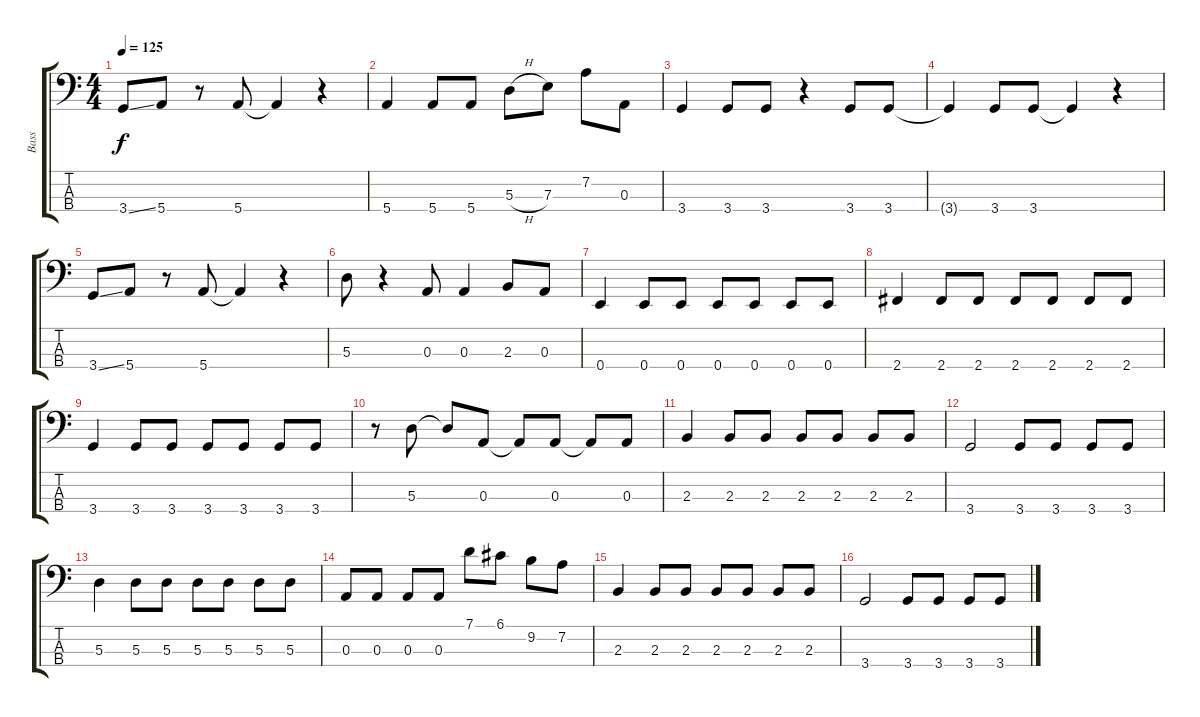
\track ("Bass" "Bass") {instrument electricbassfinger}
\staff {score tabs}
\tuning (G2 D2 A1 E1) {hide}
\ts (4 4)
\tempo 125
\clef f4
\ks c
3.4{ss}.8{dy f} 5.4.8 r.8 5.4.8 5.4{t}.4 r.4 |
5.4.4 5.4.8 5.4.8 5.3{h}.8 7.3.8 7.2.8 0.3.8 |
3.4.4 3.4.8 3.4.8 r.4 3.4.8 3.4.8 |
3.4{t}.4 3.4.8 3.4.8 3.4{t}.4 r.4 |
3.4{ss}.8 5.4.8 r.8 5.4.8 5.4{t}.4 r.4 |
5.3.8 r.4 0.3.8 0.3.4 2.3.8 0.3.8 |
0.4.4 0.4.8 0.4.8 0.4.8 0.4.8 0.4.8 0.4.8 |
2.4.4 2.4.8 2.4.8 2.4.8 2.4.8 2.4.8 2.4.8 |
3.4.4 3.4.8 3.4.8 3.4.8 3.4.8 3.4.8 3.4.8 |
r.8 5.3.8 5.3{t}.8 0.3.8 0.3{t}.8 0.3.8 0.3{t}.8 0.3.8 |
2.3.4 2.3.8 2.3.8 2.3.8 2.3.8 2.3.8 2.3.8 |
3.4.2 3.4.8 3.4.8 3.4.8 3.4.8 |
5.3.4 5.3.8 5.3.8 5.3.8 5.3.8 5.3.8 5.3.8 |
0.3.8 0.3.8 0.3.8 0.3.8 7.1.8 6.1.8 9.2.8 7.2.8 |
2.3.4 2.3.8 2.3.8 2.3.8 2.3.8 2.3.8 2.3.8 |
3.4.2 3.4.8 3.4.8 3.4.8 3.4.8
